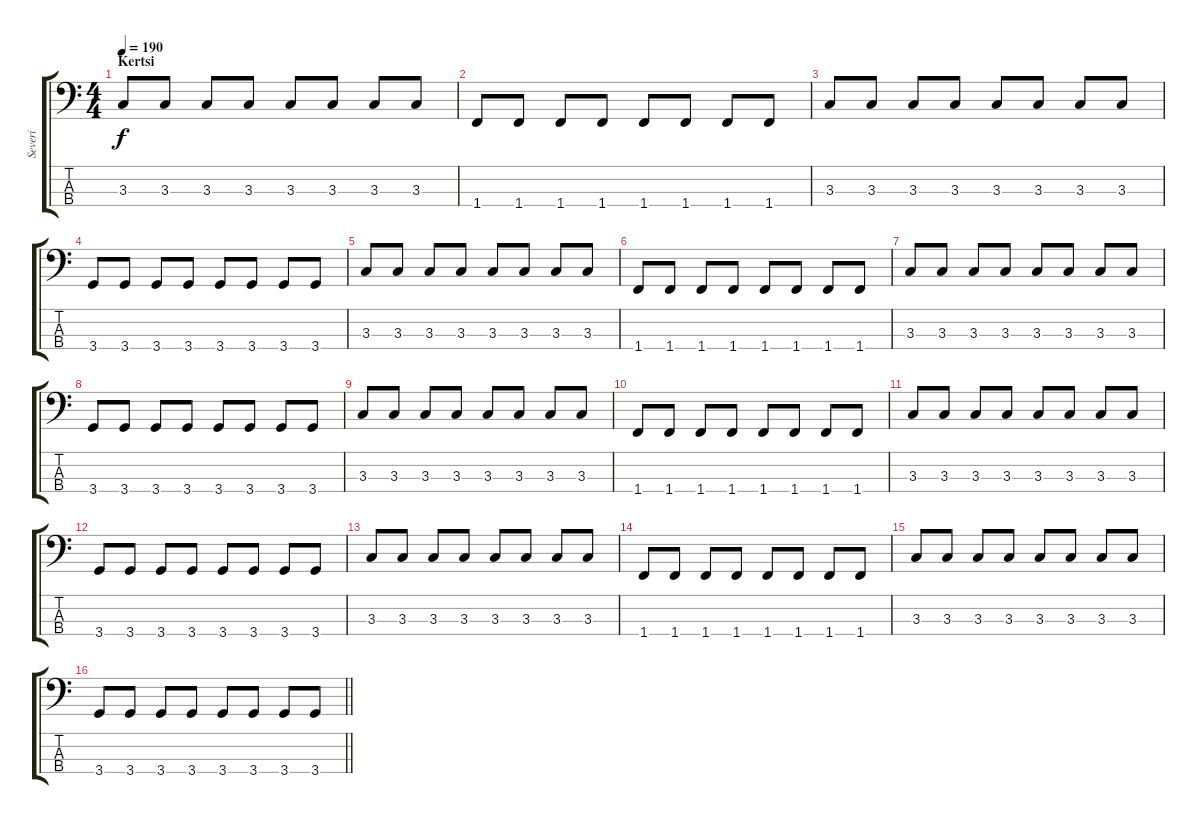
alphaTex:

\track ("Severi" "Severi") {instrument electricbassfinger}
\staff {score tabs}
\tuning (G2 D2 A1 E1) {hide}
\ts (4 4)
\section ("" "Kertsi")
\tempo 190
\clef f4
\ks c
3.3.8{dy f} 3.3.8 3.3.8 3.3.8 3.3.8 3.3.8 3.3.8 3.3.8 |
1.4.8 1.4.8 1.4.8 1.4.8 1.4.8 1.4.8 1.4.8 1.4.8 |
3.3.8 3.3.8 3.3.8 3.3.8 3.3.8 3.3.8 3.3.8 3.3.8 |
3.4.8 3.4.8 3.4.8 3.4.8 3.4.8 3.4.8 3.4.8 3.4.8 |
3.3.8 3.3.8 3.3.8 3.3.8 3.3.8 3.3.8 3.3.8 3.3.8 |
1.4.8 1.4.8 1.4.8 1.4.8 1.4.8 1.4.8 1.4.8 1.4.8 |
3.3.8 3.3.8 3.3.8 3.3.8 3.3.8 3.3.8 3.3.8 3.3.8 |
3.4.8 3.4.8 3.4.8 3.4.8 3.4.8 3.4.8 3.4.8 3.4.8 |
3.3.8 3.3.8 3.3.8 3.3.8 3.3.8 3.3.8 3.3.8 3.3.8 |
1.4.8 1.4.8 1.4.8 1.4.8 1.4.8 1.4.8 1.4.8 1.4.8 |
3.3.8 3.3.8 3.3.8 3.3.8 3.3.8 3.3.8 3.3.8 3.3.8 |
3.4.8 3.4.8 3.4.8 3.4.8 3.4.8 3.4.8 3.4.8 3.4.8 |
3.3.8 3.3.8 3.3.8 3.3.8 3.3.8 3.3.8 3.3.8 3.3.8 |
1.4.8 1.4.8 1.4.8 1.4.8 1.4.8 1.4.8 1.4.8 1.4.8 |
3.3.8 3.3.8 3.3.8 3.3.8 3.3.8 3.3.8 3.3.8 3.3.8 |
\barLineRight lightlight
3.4.8 3.4.8 3.4.8 3.4.8 3.4.8 3.4.8 3.4.8 3.4.8
